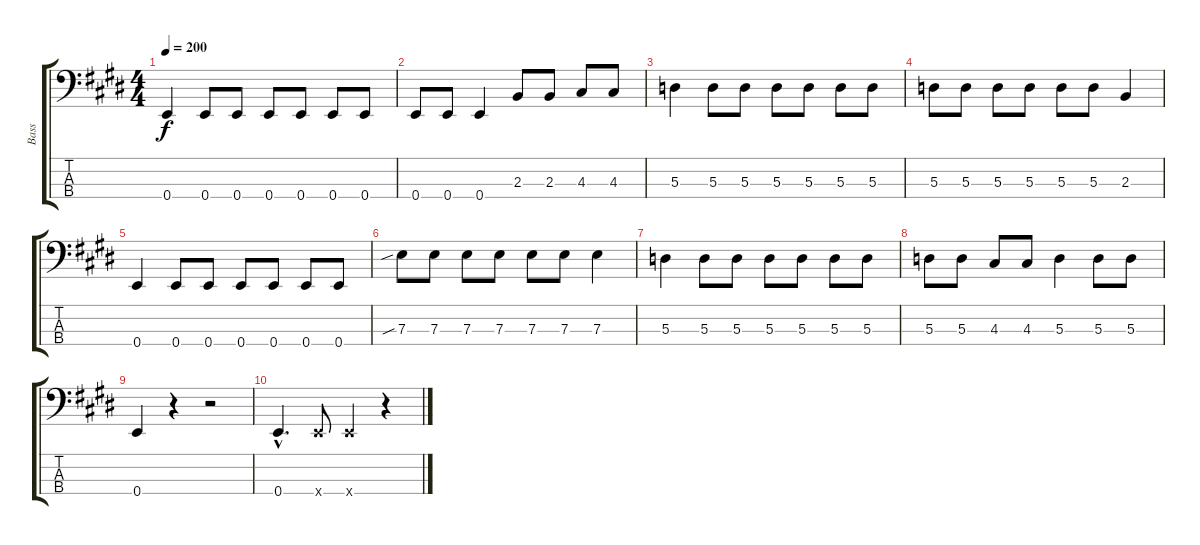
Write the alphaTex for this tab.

\track ("Bass" "Bass") {instrument electricbasspick}
\staff {score tabs}
\tuning (G2 D2 A1 E1) {hide}
\ts (4 4)
\tempo 200
\clef f4
\ks e
0.4.4{dy f} 0.4.8 0.4.8 0.4.8 0.4.8 0.4.8 0.4.8 |
0.4.8 0.4.8 0.4.4 2.3.8 2.3.8 4.3.8 4.3.8 |
5.3.4 5.3.8 5.3.8 5.3.8 5.3.8 5.3.8 5.3.8 |
5.3.8 5.3.8 5.3.8 5.3.8 5.3.8 5.3.8 2.3.4 |
0.4.4 0.4.8 0.4.8 0.4.8 0.4.8 0.4.8 0.4.8 |
7.3{sib}.8 7.3.8 7.3.8 7.3.8 7.3.8 7.3.8 7.3.4 |
5.3.4 5.3.8 5.3.8 5.3.8 5.3.8 5.3.8 5.3.8 |
5.3.8 5.3.8 4.3.8 4.3.8 5.3.4 5.3.8 5.3.8 |
0.4.4 r.4 r.2 |
0.4{hac}.4{d} 0.4{x}.8 0.4{x}.4 r.4
